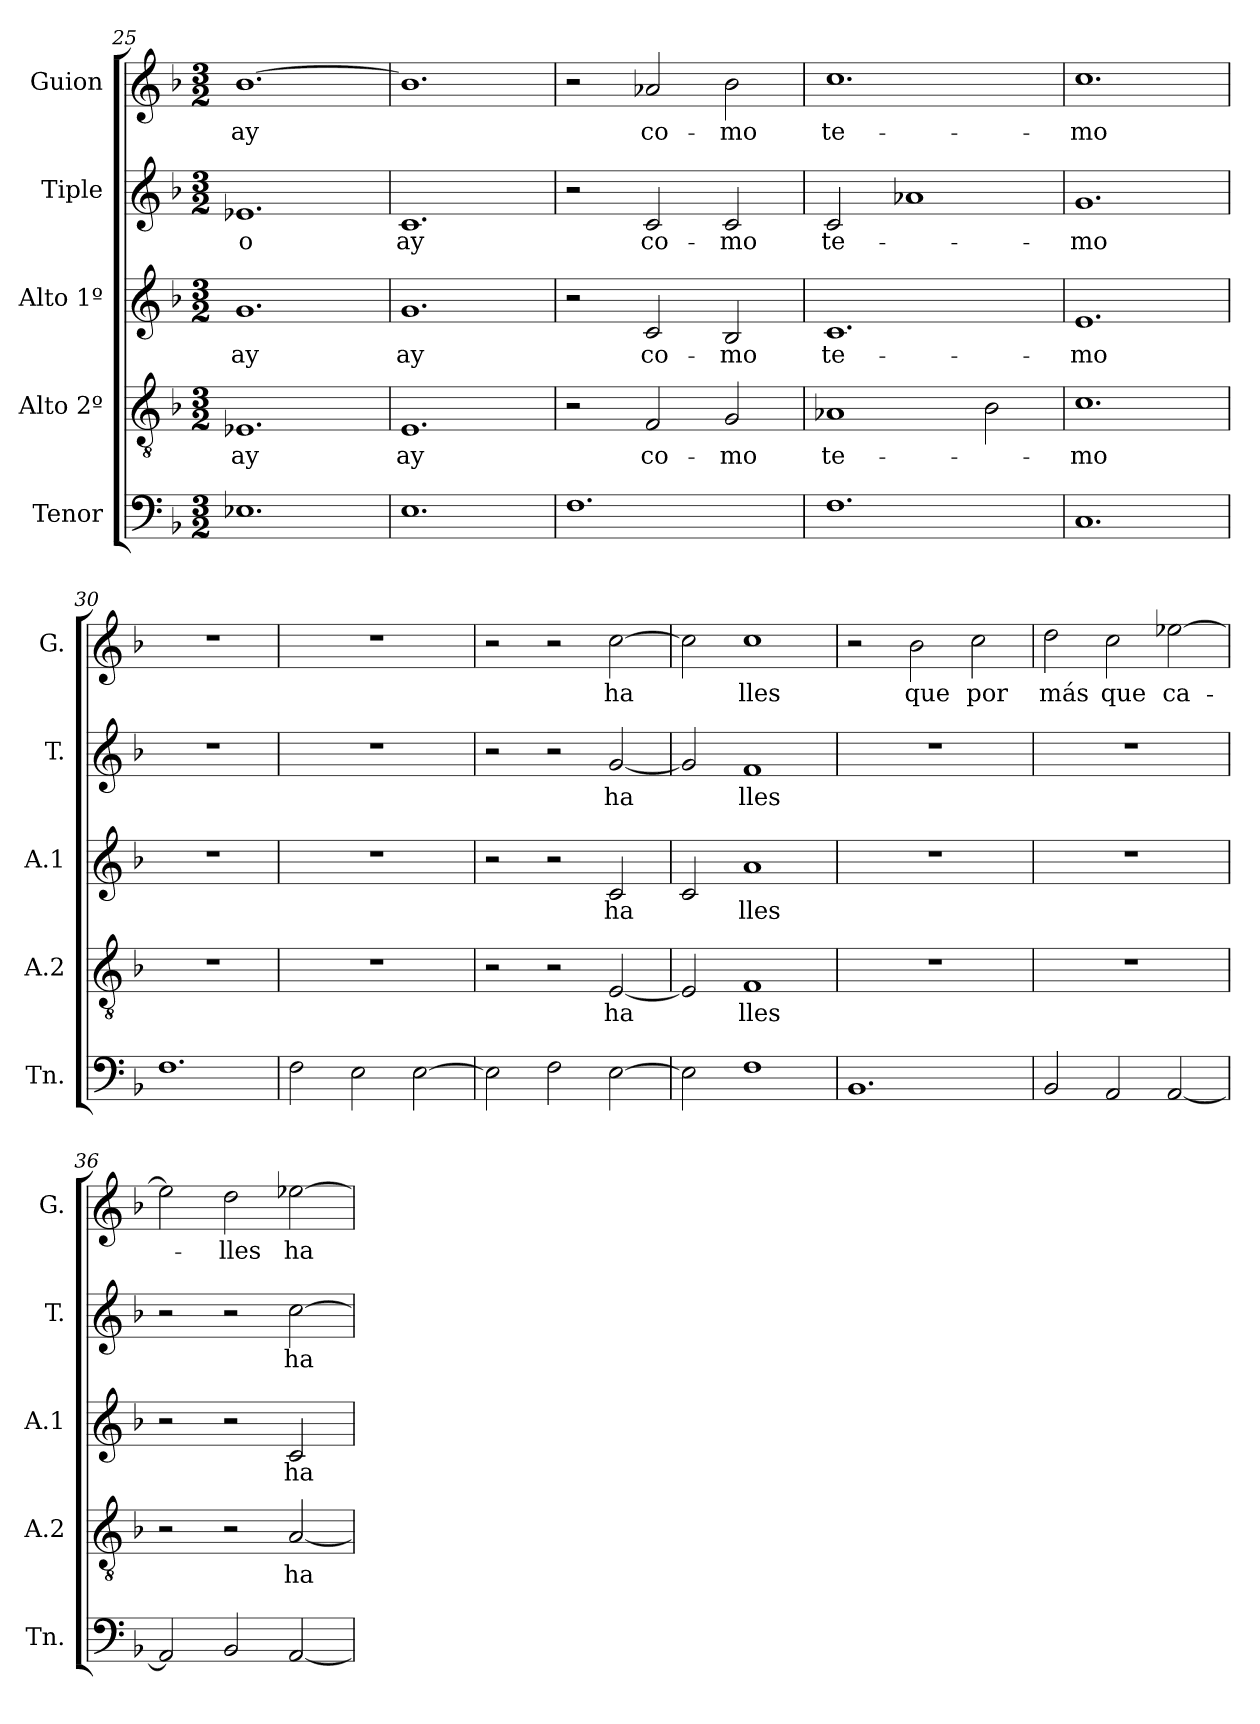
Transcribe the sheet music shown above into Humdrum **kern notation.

**kern	**kern	**text	**kern	**text	**kern	**text	**kern	**text
*part5	*part4	*part4	*part3	*part3	*part2	*part2	*part1	*part1
*staff5	*staff4	*staff4	*staff3	*staff3	*staff2	*staff2	*staff1	*staff1
*I"Tenor	*I"Alto 2º	*	*I"Alto 1º	*	*I"Tiple	*	*I"Guion	*
*I'Tn.	*I'A.2	*	*I'A.1	*	*I'T.	*	*I'G.	*
*clefF4	*clefGv2	*	*clefG2	*	*clefG2	*	*clefG2	*
*k[b-]	*k[b-]	*	*k[b-]	*	*k[b-]	*	*k[b-]	*
*M3/2	*M3/2	*	*M3/2	*	*M3/2	*	*M3/2	*
=25	=25	=25	=25	=25	=25	=25	=25	=25
1.E-X	1.E-X	ay	1.g	ay	1.e-X	-o	[1.b-	ay
=26	=26	=26	=26	=26	=26	=26	=26	=26
1.E	1.E	ay	1.g	ay	1.c	ay	1.b-]	.
=27	=27	=27	=27	=27	=27	=27	=27	=27
1.F	2r	.	2r	.	2r	.	2r	.
.	2F	co-	2c	co-	2c	co-	2a-X	co-
.	2G	-mo	2B-	-mo	2c	-mo	2b-	-mo
=28	=28	=28	=28	=28	=28	=28	=28	=28
1.F	1A-X	te-	1.c	te-	2c	te-	1.cc	te-
.	.	.	.	.	1a-X	.	.	.
.	2B-	.	.	.	.	.	.	.
=29	=29	=29	=29	=29	=29	=29	=29	=29
1.C	1.c	-mo	1.e	-mo	1.g	-mo	1.cc	-mo
=30	=30	=30	=30	=30	=30	=30	=30	=30
1.F	1.r	.	1.r	.	1.r	.	1.r	.
=31	=31	=31	=31	=31	=31	=31	=31	=31
2F	1.r	.	1.r	.	1.r	.	1.r	.
2E	.	.	.	.	.	.	.	.
[2E	.	.	.	.	.	.	.	.
=32	=32	=32	=32	=32	=32	=32	=32	=32
2E]	2r	.	2r	.	2r	.	2r	.
2F	2r	.	2r	.	2r	.	2r	.
[2E	[2E	ha	2c	ha	[2g	ha	[2cc	ha
=33	=33	=33	=33	=33	=33	=33	=33	=33
2E]	2E]	.	2c	.	2g]	.	2cc]	.
1F	1F	-lles	1a	-lles	1f	-lles	1cc	-lles
=34	=34	=34	=34	=34	=34	=34	=34	=34
1.BB-	1.r	.	1.r	.	1.r	.	2r	.
.	.	.	.	.	.	.	2b-	que
.	.	.	.	.	.	.	2cc	por
=35	=35	=35	=35	=35	=35	=35	=35	=35
2BB-	1.r	.	1.r	.	1.r	.	2dd	más
2AA	.	.	.	.	.	.	2cc	que
[2AA	.	.	.	.	.	.	[2ee-X	ca-
=36	=36	=36	=36	=36	=36	=36	=36	=36
2AA]	2r	.	2r	.	2r	.	2ee-]	.
2BB-	2r	.	2r	.	2r	.	2dd	-lles
[2AA	[2A	ha-	2c	ha-	[2cc	ha-	[2ee-X	ha
=	=	=	=	=	=	=	=	=
*-	*-	*-	*-	*-	*-	*-	*-	*-
